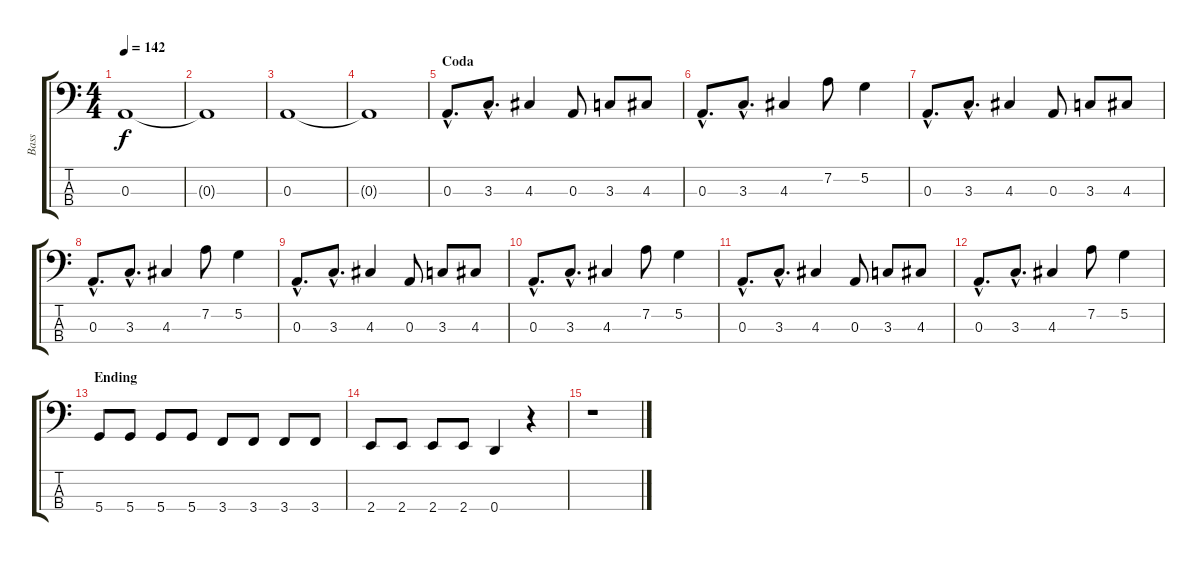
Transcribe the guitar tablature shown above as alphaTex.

\track ("Bass" "Bass") {instrument electricbassfinger}
\staff {score tabs}
\tuning (G2 D2 A1 D1) {hide}
\ts (4 4)
\tempo 142
\clef f4
\ks c
0.3.1{dy f} |
0.3{t}.1 |
0.3.1 |
0.3{t}.1 |
\section ("" "Coda")
0.3{hac}.8{d instrument slapbass1} 3.3{hac}.8{d} 4.3.4 0.3.8 3.3.8 4.3.8 |
0.3{hac}.8{d} 3.3{hac}.8{d} 4.3.4 7.2.8 5.2.4 |
0.3{hac}.8{d instrument slapbass1} 3.3{hac}.8{d} 4.3.4 0.3.8 3.3.8 4.3.8 |
0.3{hac}.8{d} 3.3{hac}.8{d} 4.3.4 7.2.8 5.2.4 |
0.3{hac}.8{d instrument slapbass1} 3.3{hac}.8{d} 4.3.4 0.3.8 3.3.8 4.3.8 |
0.3{hac}.8{d} 3.3{hac}.8{d} 4.3.4 7.2.8 5.2.4 |
0.3{hac}.8{d instrument slapbass1} 3.3{hac}.8{d} 4.3.4 0.3.8 3.3.8 4.3.8 |
0.3{hac}.8{d} 3.3{hac}.8{d} 4.3.4 7.2.8 5.2.4 |
\section ("" "Ending")
5.4.8{instrument electricbassfinger} 5.4.8 5.4.8 5.4.8 3.4.8 3.4.8 3.4.8 3.4.8 |
2.4.8 2.4.8 2.4.8 2.4.8 0.4.4 r.4 |
r.1
